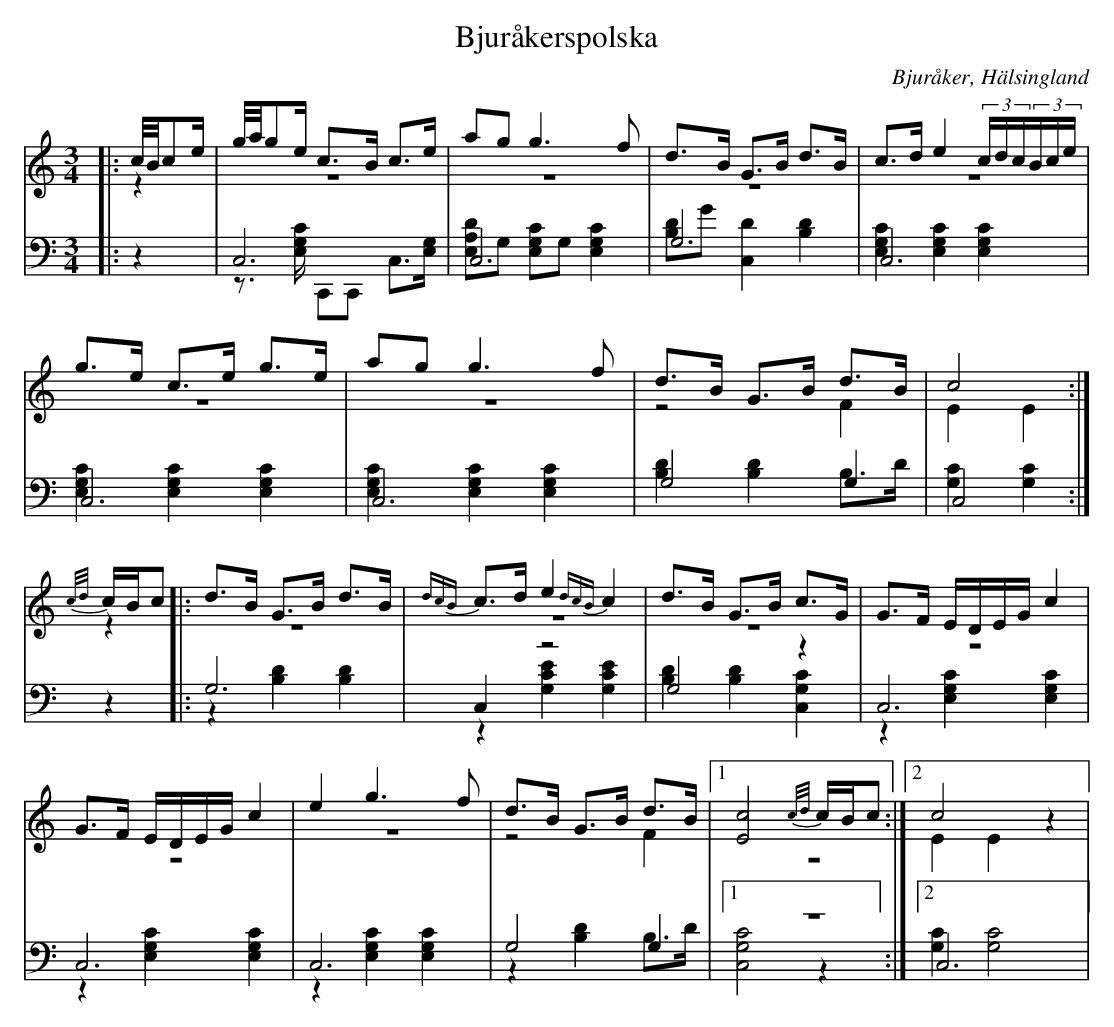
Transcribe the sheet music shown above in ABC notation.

X:1
T: Bjuråkerspolska
O: Bjuråker, Hälsingland
M: 3/4
L: 1/8
K: C
V:1
V:2 merge
V:3
V:4 merge
V:1
|:c//B//ce/|g//a//ge/ c>B c>e|ag g3 f|d>B G>B d>B|c>d e2 (3c/d/c/(3B/c/e/|
g>e c>e g>e|ag g3 f|d>B G>B d>B|c4:|
{c/d/}c/B/c |:d>B G>B d>B|{dcB}c>d e2 {dcB}c2|d>B G>B c>G|G>F E/D/E/G/ c2|
G>F E/D/E/G/ c2|e2 g3 f|d>B G>B d>B|1 [E4c4] {c/d/}c/B/c:|2 c4 z2|
V:2
|:z2|z6|z6|z6|z6|
z6|z6|z4 F2|E2 E2:|
z2|:z6|z6|z6|z6|
 z6|z6|z4 F2|1 z6:|2 E2 E2 z2|
V:3 clef=bass
|:z2|C,6|C,6|G,6|C,6|
C,6|C,6|G,4 G,2|C,4:|
z2|:G,6|C,2 z4|G,4 z2|C,6|
 C,6|C,6|G,4 G,2|1 z6:|2 C,6|
V:4 clef=bass
|:z2|z>[E,G,C] C,,C,, C,>[E,G,]|[E,A,D]G, [E,G,C]G, [E,2G,2C2]|[B,D]G [C,2D2] [B,2D2]|[E,2G,2C2] [E,2G,2C2] [E,2G,2C2]|
[E,2G,2C2] [E,2G,2C2] [E,2G,2C2]|[E,2G,2C2] [E,2G,2C2] [E,2G,2C2]|[B,2D2] [B,2D2] B,>D|[G,2C2][G,2C2]:|
z2|:z2 [B,2D2] [B,2D2]|z2 [G,2C2E2] [G,2C2E2]|[B,2D2][B,2D2] [C,2G,2C2]|z2 [E,2G,2C2] [E,2G,2C2]|
z2 [E,2G,2C2] [E,2G,2C2]|z2 [E,2G,2C2] [E,2G,2C2]|z2 [B,2D2] B,>D|1 [C,4G,4C4] z2:|2 [G,2C2] [G,4C4]|
